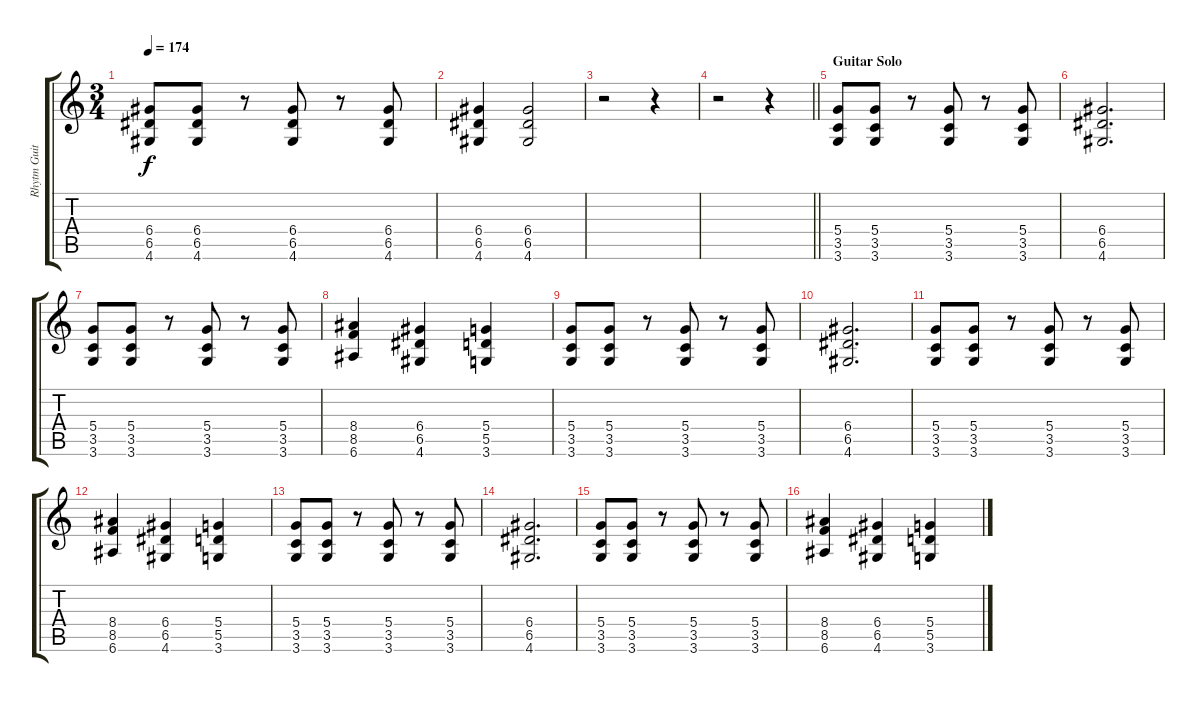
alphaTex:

\track ("Rhytm Guitar (Rudolf Schenker)" "Rhytm Guit") {instrument distortionguitar}
\staff {score tabs}
\tuning (E4 B3 G3 D3 A2 E2) {hide}
\ts (3 4)
\tempo 174
\clef g2
\ks c
(6.4 6.5 4.6).8{dy f} (6.4 6.5 4.6).8 r.8 (6.4 6.5 4.6).8 r.8 (6.4 6.5 4.6).8 |
(6.4 6.5 4.6).4 (6.4 6.5 4.6).2 |
r.2 r.4 |
\barLineRight lightlight
r.2 r.4 |
\section ("" "Guitar Solo")
(5.4 3.5 3.6).8 (5.4 3.5 3.6).8 r.8 (5.4 3.5 3.6).8 r.8 (5.4 3.5 3.6).8 |
(6.4 6.5 4.6).2{d} |
(5.4 3.5 3.6).8 (5.4 3.5 3.6).8 r.8 (5.4 3.5 3.6).8 r.8 (5.4 3.5 3.6).8 |
(8.4 8.5 6.6).4 (6.4 6.5 4.6).4 (5.4 5.5 3.6).4 |
(5.4 3.5 3.6).8 (5.4 3.5 3.6).8 r.8 (5.4 3.5 3.6).8 r.8 (5.4 3.5 3.6).8 |
(6.4 6.5 4.6).2{d} |
(5.4 3.5 3.6).8 (5.4 3.5 3.6).8 r.8 (5.4 3.5 3.6).8 r.8 (5.4 3.5 3.6).8 |
(8.4 8.5 6.6).4 (6.4 6.5 4.6).4 (5.4 5.5 3.6).4 |
(5.4 3.5 3.6).8 (5.4 3.5 3.6).8 r.8 (5.4 3.5 3.6).8 r.8 (5.4 3.5 3.6).8 |
(6.4 6.5 4.6).2{d} |
(5.4 3.5 3.6).8 (5.4 3.5 3.6).8 r.8 (5.4 3.5 3.6).8 r.8 (5.4 3.5 3.6).8 |
(8.4 8.5 6.6).4 (6.4 6.5 4.6).4 (5.4 5.5 3.6).4
